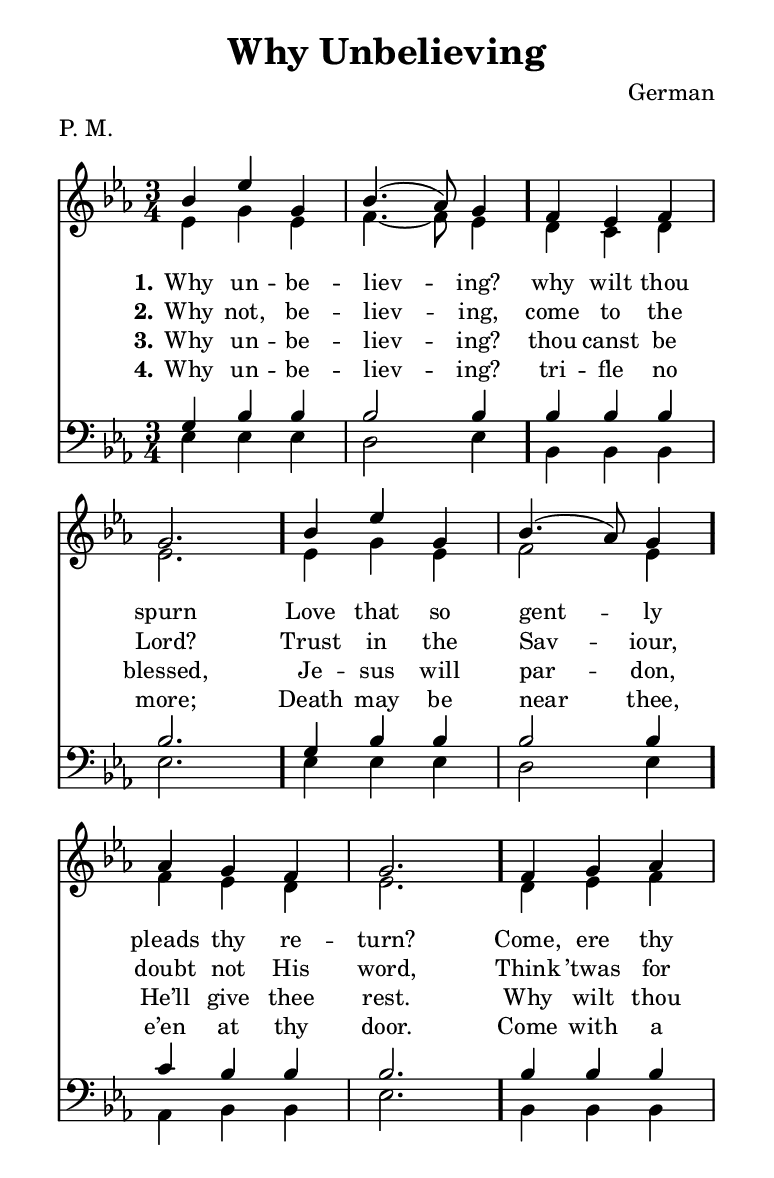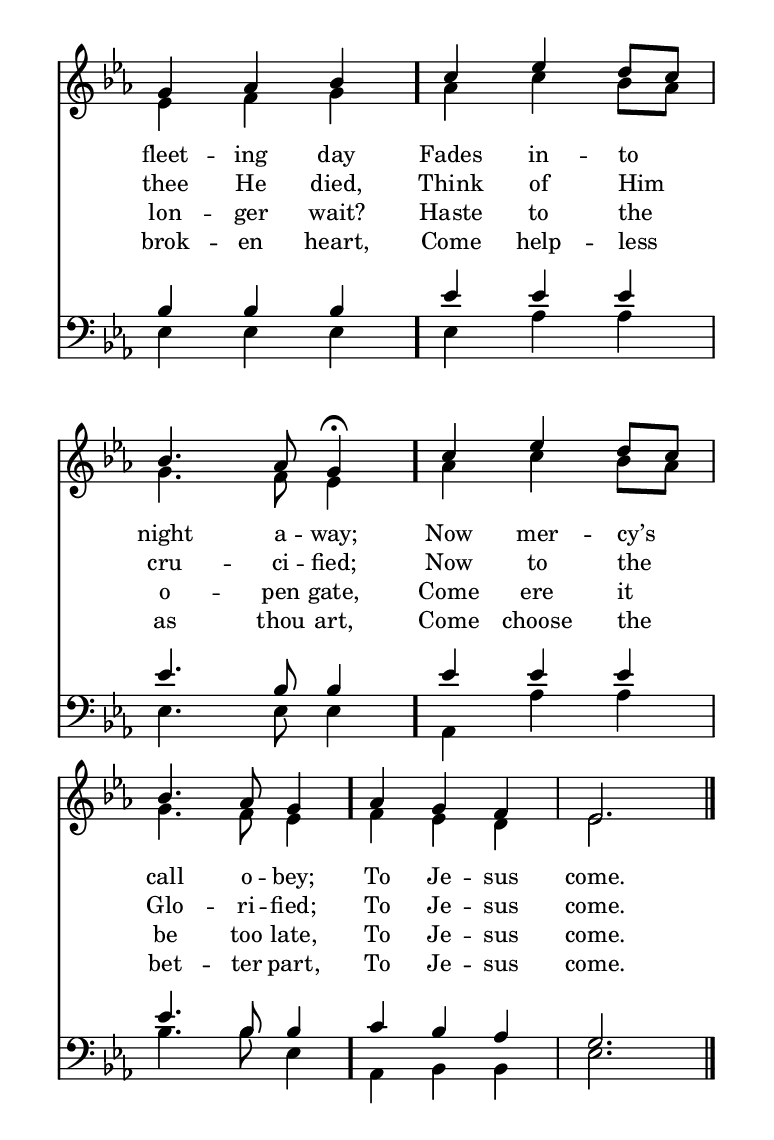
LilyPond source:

\include "common/global.ily"
\paper {
  \include "common/paper.ily"
  ragged-bottom = ##t
  ragged-last-bottom = ##t
  systems-per-page = 3
  %page-count = ##f
}

\header{
  hymnnumber = "58"
  title = "Why Unbelieving"
  tunename = ""
  meter = "P. M."
  %poet = ""
  composer = "German"
  %copyright = ""
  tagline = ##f
}

% for fermata in MIDI
ta = { \tempo 4=80 }
tb = { \tempo 4=40 }

patternAA = { \ta c4 c4 c4      | c4. c8 c4 | c4 c4 c4 | c2. }
patternAB = {     c4 c4 c4      | c2     c4 | c4 c4 c4 | c2. }
patternAC = { \ta c4 c4 c8[ c8] | c4. c8 c4 | c4 c4 c4 | c2. }
patternAD = {     c4 c4 c8[ c8] | c4. c8 \tb c4 \ta }

patternBA = { \ta c4 c4 c4 | c4 c4 c4 }

global = {
  \include "common/overrides.ily"
  \override Staff.TimeSignature.style = #'()
  \time 3/4
  \override Score.MetronomeMark.transparent = ##t % hide all fermata changes too
  \ta
  \key ees \major
  %\partial 4
  \autoBeamOff
}

notesSoprano = {
\global
\relative c'' {

  \changePitch \patternAA { bes ees g, | bes( aes) g | f ees f | g }
  \changePitch \patternAA { bes ees g, | bes( aes) g | aes g f | g }
  \changePitch \patternBA { f g aes | g aes bes }
  \changePitch \patternAD { c ees d c | bes aes g \fermata }
  \changePitch \patternAC { c ees d c | bes aes g | aes g f | ees }

  \bar "|."

}
}

notesAlto = {
\global
\relative e' {

  \changePitch \patternAA { ees g ees | f ~ f ees | d c d | ees }
  \changePitch \patternAB { ees g ees | f ees | f ees d | ees }
  \changePitch \patternBA { d ees f | ees f g }
  \changePitch \patternAC { aes c bes aes | g f ees }
  \changePitch \patternAC { aes c bes aes | g f ees | f ees d | ees }

}
}

notesTenor = {
\global
\relative a {

  \changePitch \patternAB { g bes bes | bes bes | bes bes bes | bes }
  \changePitch \patternAB { g bes bes | bes bes | c bes bes | bes }
  \changePitch \patternBA { bes bes bes | bes bes bes }
  \changePitch \patternAA { ees ees ees | ees bes bes }
  \changePitch \patternAA { ees ees ees | ees bes bes | c bes aes | g }

}
}

notesBass = {
\global
\relative f {

  \changePitch \patternAB { ees ees ees | d ees | bes bes bes | ees }
  \changePitch \patternAB { ees ees ees | d ees | aes, bes bes | ees }
  \changePitch \patternBA { bes bes bes | ees ees ees }
  \changePitch \patternAA { ees aes aes | ees ees ees }
  \changePitch \patternAA { aes, aes' aes | bes bes ees, | aes, bes bes | ees }

}
}

wordsA = \lyricmode {
\set stanza = "1."

Why un -- be -- liev -- ing? { \bar "." } why wilt thou spurn \bar "."
Love that so gent -- ly { \bar "." } pleads thy re -- turn? \bar "."
Come, ere thy fleet -- ing day \bar "."
Fades in -- to night a -- way; \bar "."
Now mer -- cy’s call o -- bey; \bar "."
To Je -- sus come. \bar "."

}

wordsB = \lyricmode {
\set stanza = "2."

Why not, be -- liev -- ing, come to the Lord?
Trust in the Sav -- iour, doubt not His word,
Think ’twas for thee He died,
Think of Him cru -- ci -- fied;
Now to the Glo -- ri -- fied;
To Je -- sus come.

}

wordsC = \lyricmode {
\set stanza = "3."

Why un -- be -- liev -- ing? thou canst be blessed,
Je -- sus will par -- don,
He’ll give thee rest.
Why wilt thou lon -- ger wait?
Haste to the o -- pen gate,
Come ere it be too late,
To Je -- sus come.

}

wordsD = \lyricmode {
\set stanza = "4."

Why un -- be -- liev -- ing? tri -- fle no more;
Death may be near thee, e’en at thy door.
Come with a brok -- en heart,
Come help -- less as thou art,
Come choose the bet -- ter part,
To Je -- sus come.

}

\score {
  \context ChoirStaff <<
    \context Staff = upper <<
      \set ChoirStaff.systemStartDelimiter = #'SystemStartBar
      \context Voice  = sopranos { \voiceOne << \notesSoprano >> }
      \context Voice  = altos { \voiceTwo << \notesAlto >> }
      \context Lyrics = one   \lyricsto sopranos \wordsA
      \context Lyrics = two   \lyricsto sopranos \wordsB
      \context Lyrics = three \lyricsto sopranos \wordsC
      \context Lyrics = four  \lyricsto sopranos \wordsD
    >>
    \context Staff = men <<
      \clef bass
      \context Voice  = tenors { \voiceOne << \notesTenor >> }
      \context Voice  = basses { \voiceTwo << \notesBass >> }
    >>
  >>
  \layout {
    \include "common/layout.ily"
  }
  \midi{
    \include "common/midi.ily"
  }
}

\version "2.18.0"  % necessary for upgrading to future LilyPond versions.

% vi:set et ts=2 sw=2 ai nocindent syntax=lilypond
